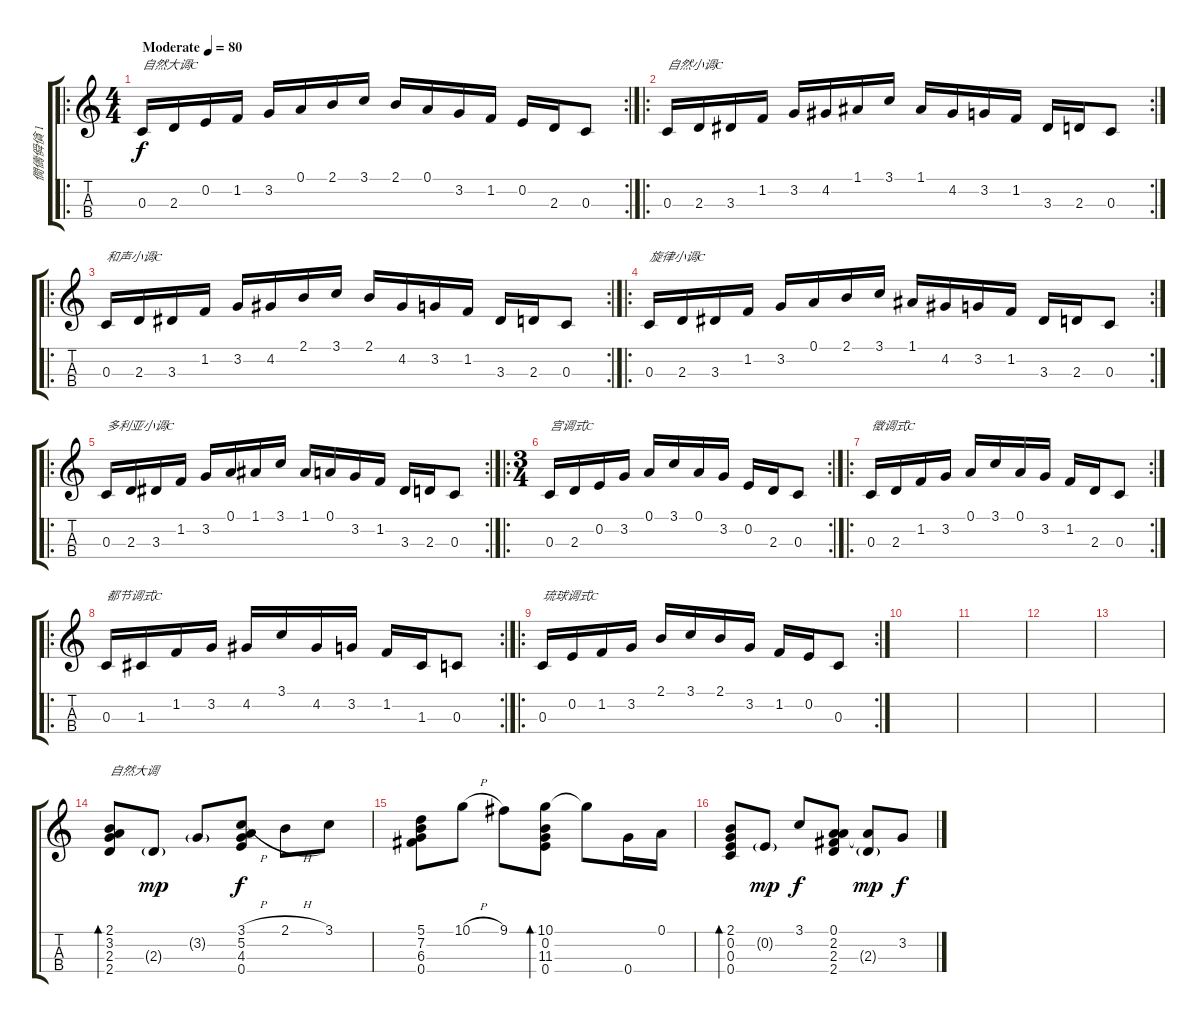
\track ("僩儔僢僋 1" "僩儔僢僋 1") {instrument acousticgrandpiano}
\staff {score tabs}
\tuning (A4 E4 C4 G4) {hide}
\ro
\rc 2
\ts (4 4)
\tempo (80 "Moderate")
\clef g2
\ks c
0.3.16{txt "自然大调C" dy f instrument acousticgrandpiano} 2.3.16 0.2.16 1.2.16 3.2.16 0.1.16 2.1.16 3.1.16 2.1.16 0.1.16 3.2.16 1.2.16 0.2.16 2.3.16 0.3.8 |
\ro
\rc 2
0.3.16{txt "自然小调C"} 2.3.16 3.3.16 1.2.16 3.2.16 4.2.16 1.1.16 3.1.16 1.1.16 4.2.16 3.2.16 1.2.16 3.3.16 2.3.16 0.3.8 |
\ro
\rc 2
0.3.16{txt "和声小调C"} 2.3.16 3.3.16 1.2.16 3.2.16 4.2.16 2.1.16 3.1.16 2.1.16 4.2.16 3.2.16 1.2.16 3.3.16 2.3.16 0.3.8 |
\ro
\rc 2
0.3.16{txt "旋律小调C"} 2.3.16 3.3.16 1.2.16 3.2.16 0.1.16 2.1.16 3.1.16 1.1.16 4.2.16 3.2.16 1.2.16 3.3.16 2.3.16 0.3.8 |
\ro
\rc 2
0.3.16{txt "多利亚小调C"} 2.3.16 3.3.16 1.2.16 3.2.16 0.1.16 1.1.16 3.1.16 1.1.16 0.1.16 3.2.16 1.2.16 3.3.16 2.3.16 0.3.8 |
\ro
\rc 2
\ts (3 4)
0.3.16{txt "宫调式C"} 2.3.16 0.2.16 3.2.16 0.1.16 3.1.16 0.1.16 3.2.16 0.2.16 2.3.16 0.3.8 |
\ro
\rc 2
0.3.16{txt "徵调式C"} 2.3.16 1.2.16 3.2.16 0.1.16 3.1.16 0.1.16 3.2.16 1.2.16 2.3.16 0.3.8 |
\ro
\rc 2
0.3.16{txt "都节调式C"} 1.3.16 1.2.16 3.2.16 4.2.16 3.1.16 4.2.16 3.2.16 1.2.16 1.3.16 0.3.8 |
\ro
\rc 2
0.3.16{txt "琉球调式C"} 0.2.16 1.2.16 3.2.16 2.1.16 3.1.16 2.1.16 3.2.16 1.2.16 0.2.16 0.3.8 |
|
|
|
|
(2.1 3.2 2.3 2.4).8{bd 60 txt "自然大调"} 2.3{g}.8{dy mp} 3.2{g}.8 (3.1{h} 5.2 4.3 0.4).8{dy f} 2.1{h}.8 3.1.8 |
(5.1 7.2 6.3 0.4).8 10.1{h}.8 9.1.8 (10.1 0.2 11.3 0.4).8{bd 60} 10.1{t}.8 0.4.16 0.1.16 |
(2.1 0.2 0.3 0.4).8{bd 60} 0.2{g}.8{dy mp} 3.1.8{dy f} (0.1 2.2 2.3 2.4).8 (0.1{t} 2.3{g}).8{dy mp} 3.2.8{dy f}
